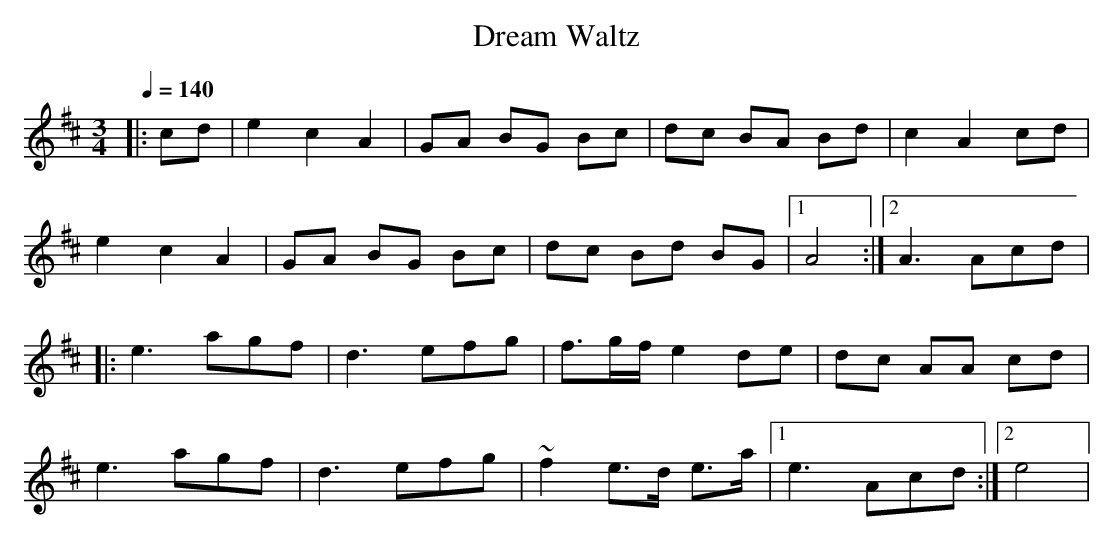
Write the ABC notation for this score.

X:1
T:Dream Waltz
M:3/4
L:1/8
Q:1/4=140
K:D
|:cd|e2 c2 A2|GA BG Bc|dc BA Bd|c2 A2cd|!
e2 c2 A2|GA BG Bc|dc Bd BG|1A4:|2A3Acd|!
|:e3 agf|d3 efg|f3/2g/f/e2 de|dc AA cd|!
e3 agf|d3 efg|~f2e>d e>a|1e3 Acd:|2e4|
